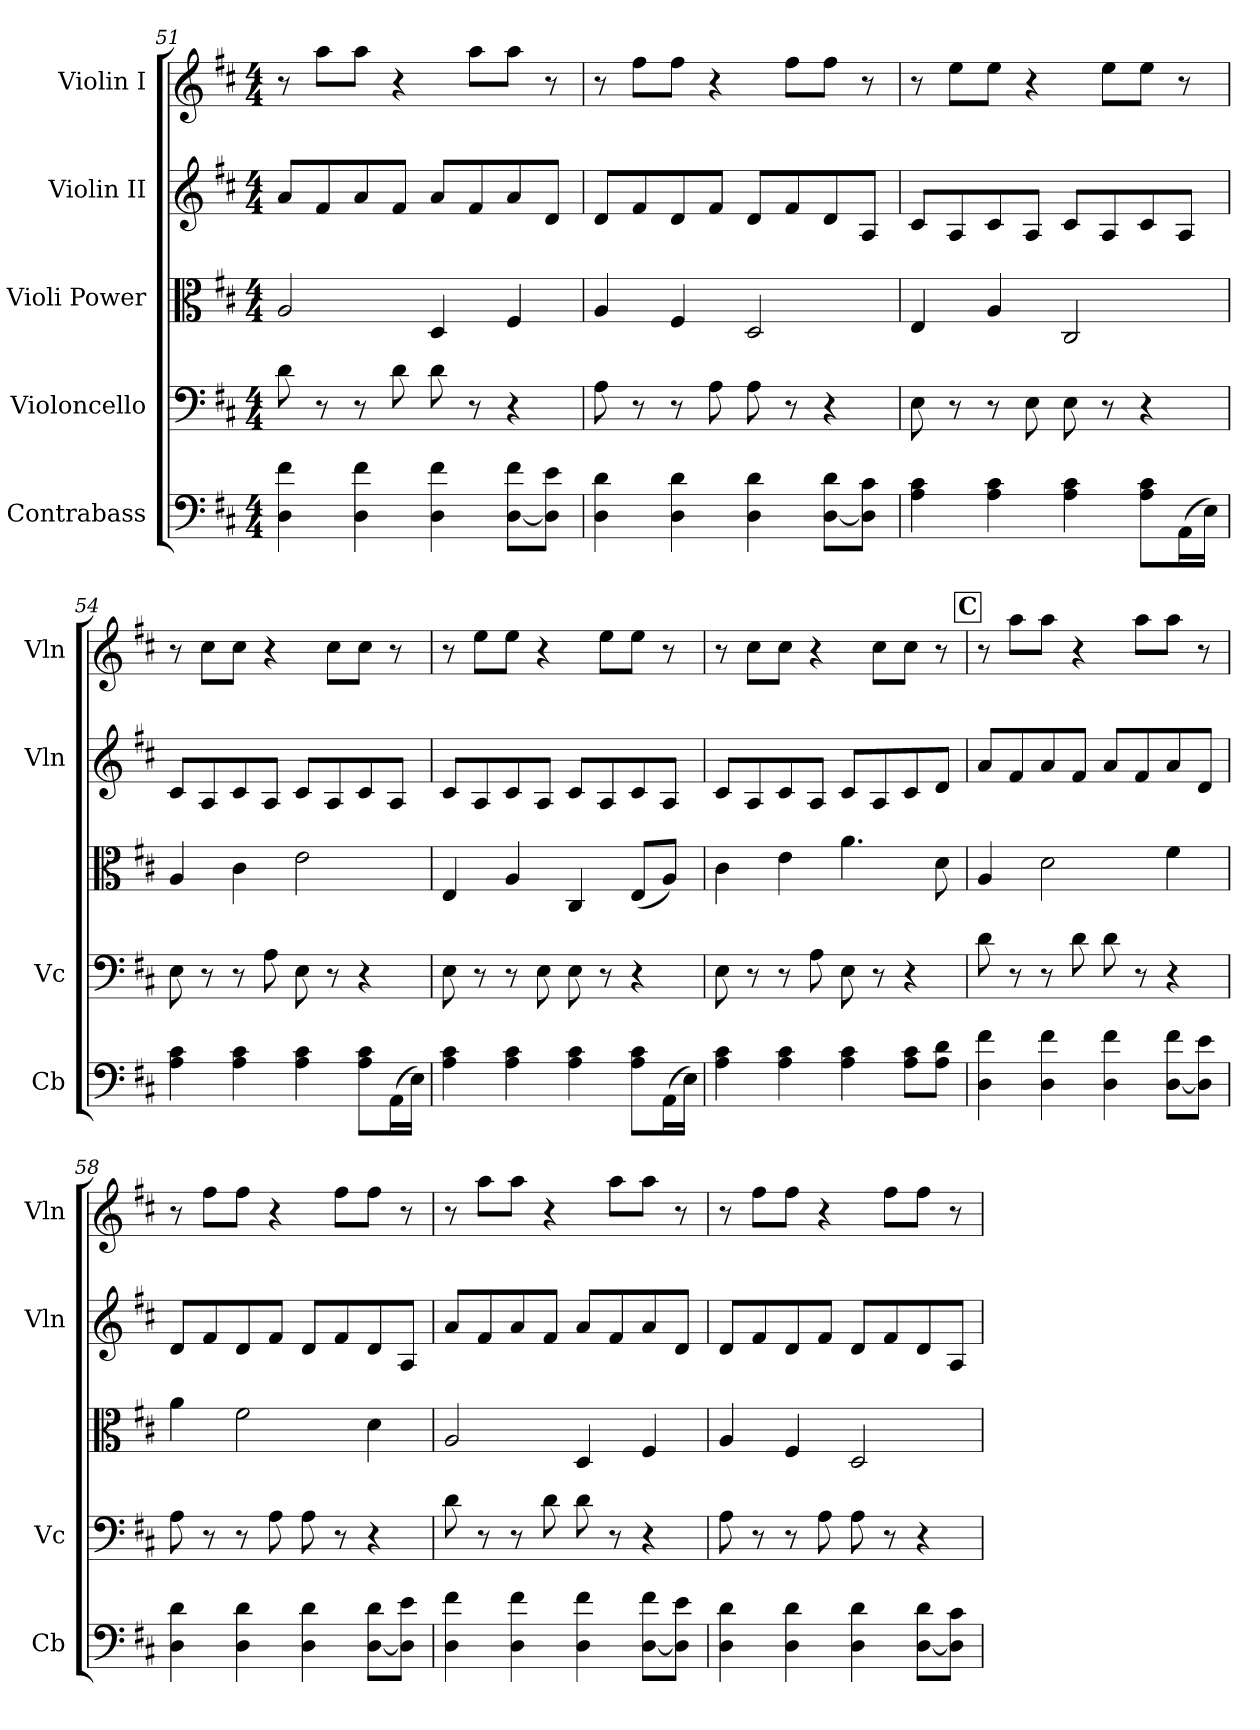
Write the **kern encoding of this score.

**kern	**kern	**kern	**kern	**kern
*part5	*part4	*part3	*part2	*part1
*staff5	*staff4	*staff3	*staff2	*staff1
*I"Contrabass	*I"Violoncello	*I"Violi Power	*I"Violin II	*I"Violin I
*I'Cb	*I'Vc	*	*I'Vln	*I'Vln
*clefF4	*clefF4	*clefC3	*clefG2	*clefG2
*ITrd7c12	*	*	*	*
*k[f#c#]	*k[f#c#]	*k[f#c#]	*k[f#c#]	*k[f#c#]
*M4/4	*M4/4	*M4/4	*M4/4	*M4/4
=51	=51	=51	=51	=51
4DD\ 4F#\	8d\	2A/	8a/L	8r
.	8r	.	8f#/	8aa\L
4DD\ 4F#\	8r	.	8a/	8aa\J
.	8d\	.	8f#/J	4r
4DD\ 4F#\	8d\	4D/	8a/L	.
.	8r	.	8f#/	8aa\L
[8DD\ 8F#\L	4r	4F#/	8a/	8aa\J
8DD\] 8E\J	.	.	8d/J	8r
!!LO:LB:g=z
=52	=52	=52	=52	=52
4DD\ 4D\	8A\	4A/	8d/L	8r
.	8r	.	8f#/	8ff#\L
4DD\ 4D\	8r	4F#/	8d/	8ff#\J
.	8A\	.	8f#/J	4r
4DD\ 4D\	8A\	2D/	8d/L	.
.	8r	.	8f#/	8ff#\L
[8DD\ 8D\L	4r	.	8d/	8ff#\J
8DD\] 8C#\J	.	.	8A/J	8r
=53	=53	=53	=53	=53
4AA\ 4C#\	8E\	4E/	8c#/L	8r
.	8r	.	8A/	8ee\L
4AA\ 4C#\	8r	4A/	8c#/	8ee\J
.	8E\	.	8A/J	4r
4AA\ 4C#\	8E\	2C#/	8c#/L	.
.	8r	.	8A/	8ee\L
8AA\ 8C#\L	4r	.	8c#/	8ee\J
(16AAA\L	.	.	8A/J	8r
16EE\JJ)	.	.	.	.
=54	=54	=54	=54	=54
4AA\ 4C#\	8E\	4A/	8c#/L	8r
.	8r	.	8A/	8cc#\L
4AA\ 4C#\	8r	4c#\	8c#/	8cc#\J
.	8A\	.	8A/J	4r
4AA\ 4C#\	8E\	2e\	8c#/L	.
.	8r	.	8A/	8cc#\L
8AA\ 8C#\L	4r	.	8c#/	8cc#\J
(16AAA\L	.	.	8A/J	8r
16EE\JJ)	.	.	.	.
!!LO:PB:g=z
=55	=55	=55	=55	=55
4AA\ 4C#\	8E\	4E/	8c#/L	8r
.	8r	.	8A/	8ee\L
4AA\ 4C#\	8r	4A/	8c#/	8ee\J
.	8E\	.	8A/J	4r
4AA\ 4C#\	8E\	4C#/	8c#/L	.
.	8r	.	8A/	8ee\L
8AA\ 8C#\L	4r	(8E/L	8c#/	8ee\J
(16AAA\L	.	8A/J)	8A/J	8r
16EE\JJ)	.	.	.	.
=56	=56	=56	=56	=56
4AA\ 4C#\	8E\	4c#\	8c#/L	8r
.	8r	.	8A/	8cc#\L
4AA\ 4C#\	8r	4e\	8c#/	8cc#\J
.	8A\	.	8A/J	4r
4AA\ 4C#\	8E\	4.a\	8c#/L	.
.	8r	.	8A/	8cc#\L
8AA\ 8C#\L	4r	.	8c#/	8cc#\J
8AA\ 8D\J	.	8d\	8d/J	8r
!!LO:REH:place=s1:a:B:fs=14:t=C
=57	=57	=57	=57	=57
4DD\ 4F#\	8d\	4A/	8a/L	8r
.	8r	.	8f#/	8aa\L
4DD\ 4F#\	8r	2d\	8a/	8aa\J
.	8d\	.	8f#/J	4r
4DD\ 4F#\	8d\	.	8a/L	.
.	8r	.	8f#/	8aa\L
[8DD\ 8F#\L	4r	4f#\	8a/	8aa\J
8DD\] 8E\J	.	.	8d/J	8r
=58	=58	=58	=58	=58
4DD\ 4D\	8A\	4a\	8d/L	8r
.	8r	.	8f#/	8ff#\L
4DD\ 4D\	8r	2f#\	8d/	8ff#\J
.	8A\	.	8f#/J	4r
4DD\ 4D\	8A\	.	8d/L	.
.	8r	.	8f#/	8ff#\L
[8DD\ 8D\L	4r	4d\	8d/	8ff#\J
8DD\] 8E\J	.	.	8A/J	8r
!!LO:LB:g=z
=59	=59	=59	=59	=59
4DD\ 4F#\	8d\	2A/	8a/L	8r
.	8r	.	8f#/	8aa\L
4DD\ 4F#\	8r	.	8a/	8aa\J
.	8d\	.	8f#/J	4r
4DD\ 4F#\	8d\	4D/	8a/L	.
.	8r	.	8f#/	8aa\L
[8DD\ 8F#\L	4r	4F#/	8a/	8aa\J
8DD\] 8E\J	.	.	8d/J	8r
=60	=60	=60	=60	=60
4DD\ 4D\	8A\	4A/	8d/L	8r
.	8r	.	8f#/	8ff#\L
4DD\ 4D\	8r	4F#/	8d/	8ff#\J
.	8A\	.	8f#/J	4r
4DD\ 4D\	8A\	2D/	8d/L	.
.	8r	.	8f#/	8ff#\L
[8DD\ 8D\L	4r	.	8d/	8ff#\J
8DD\] 8C#\J	.	.	8A/J	8r
=	=	=	=	=
*-	*-	*-	*-	*-
